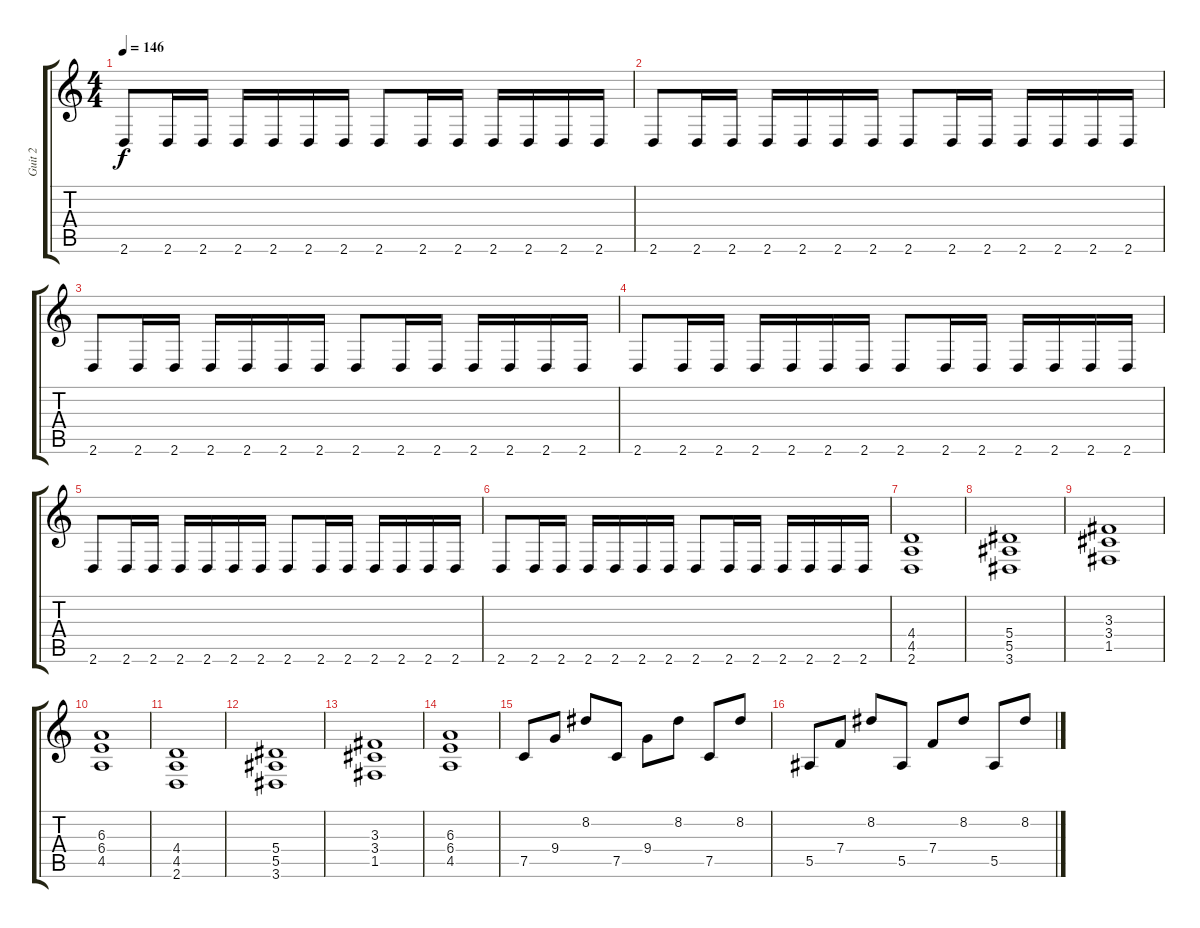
\track ("Guit 2" "Guit 2") {instrument distortionguitar}
\staff {score tabs}
\tuning (C4 G3 Eb3 Bb2 F2 C2) {hide}
\ts (4 4)
\tempo 146
\clef g2
\ks c
2.6.8{dy f} 2.6.16 2.6.16 2.6.16 2.6.16 2.6.16 2.6.16 2.6.8 2.6.16 2.6.16 2.6.16 2.6.16 2.6.16 2.6.16 |
2.6.8 2.6.16 2.6.16 2.6.16 2.6.16 2.6.16 2.6.16 2.6.8 2.6.16 2.6.16 2.6.16 2.6.16 2.6.16 2.6.16 |
2.6.8 2.6.16 2.6.16 2.6.16 2.6.16 2.6.16 2.6.16 2.6.8 2.6.16 2.6.16 2.6.16 2.6.16 2.6.16 2.6.16 |
2.6.8 2.6.16 2.6.16 2.6.16 2.6.16 2.6.16 2.6.16 2.6.8 2.6.16 2.6.16 2.6.16 2.6.16 2.6.16 2.6.16 |
2.6.8 2.6.16 2.6.16 2.6.16 2.6.16 2.6.16 2.6.16 2.6.8 2.6.16 2.6.16 2.6.16 2.6.16 2.6.16 2.6.16 |
2.6.8 2.6.16 2.6.16 2.6.16 2.6.16 2.6.16 2.6.16 2.6.8 2.6.16 2.6.16 2.6.16 2.6.16 2.6.16 2.6.16 |
(4.4 4.5 2.6).1 |
(5.4 5.5 3.6).1 |
(3.3 3.4 1.5).1 |
(6.3 6.4 4.5).1 |
(4.4 4.5 2.6).1 |
(5.4 5.5 3.6).1 |
(3.3 3.4 1.5).1 |
(6.3 6.4 4.5).1 |
7.5.8 9.4.8 8.2.8 7.5.8 9.4.8 8.2.8 7.5.8 8.2.8 |
5.5.8 7.4.8 8.2.8 5.5.8 7.4.8 8.2.8 5.5.8 8.2.8
